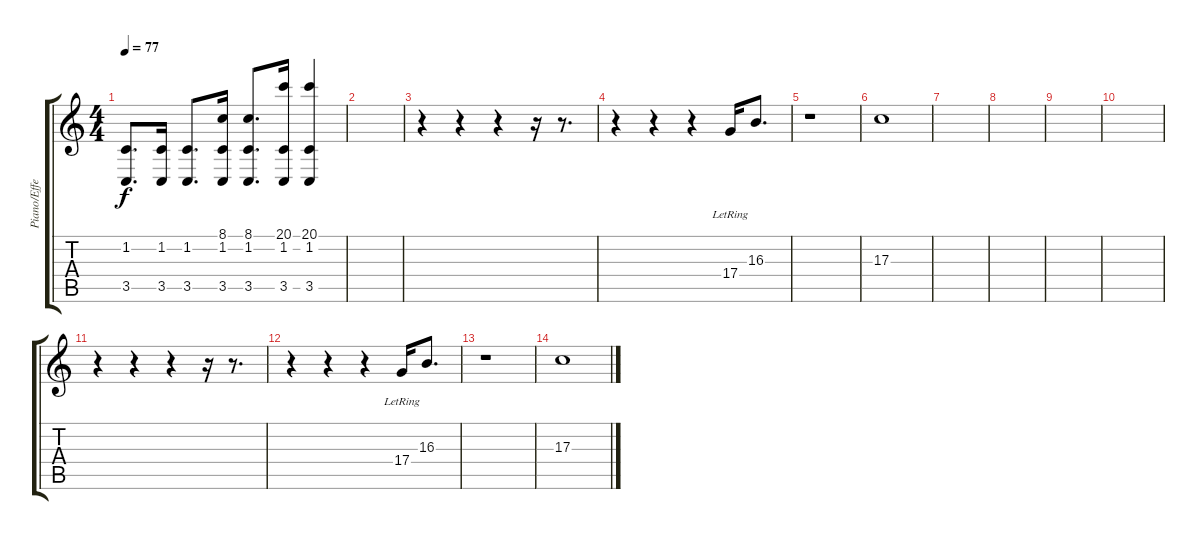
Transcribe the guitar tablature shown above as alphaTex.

\track ("Piano/Effects" "Piano/Effe") {instrument brightacousticpiano}
\staff {score tabs}
\tuning (E4 B3 G3 D3 A2 E2) {hide}
\ts (4 4)
\tempo 77
\clef g2
\ks c
(1.2 3.5).8{d dy f} (1.2 3.5).16 (1.2 3.5).8{d} (8.1 1.2 3.5).16 (8.1 1.2 3.5).8{d} (20.1 1.2 3.5).16 (20.1 1.2 3.5).4 |
|
r.4 r.4 r.4 r.16 r.8{d} |
r.4 r.4 r.4 17.4{lr}.16 16.3{lr}.8{d} |
r.1 |
17.3.1 |
|
|
|
|
r.4 r.4 r.4 r.16 r.8{d} |
r.4 r.4 r.4 17.4{lr}.16 16.3{lr}.8{d} |
r.1 |
17.3.1
